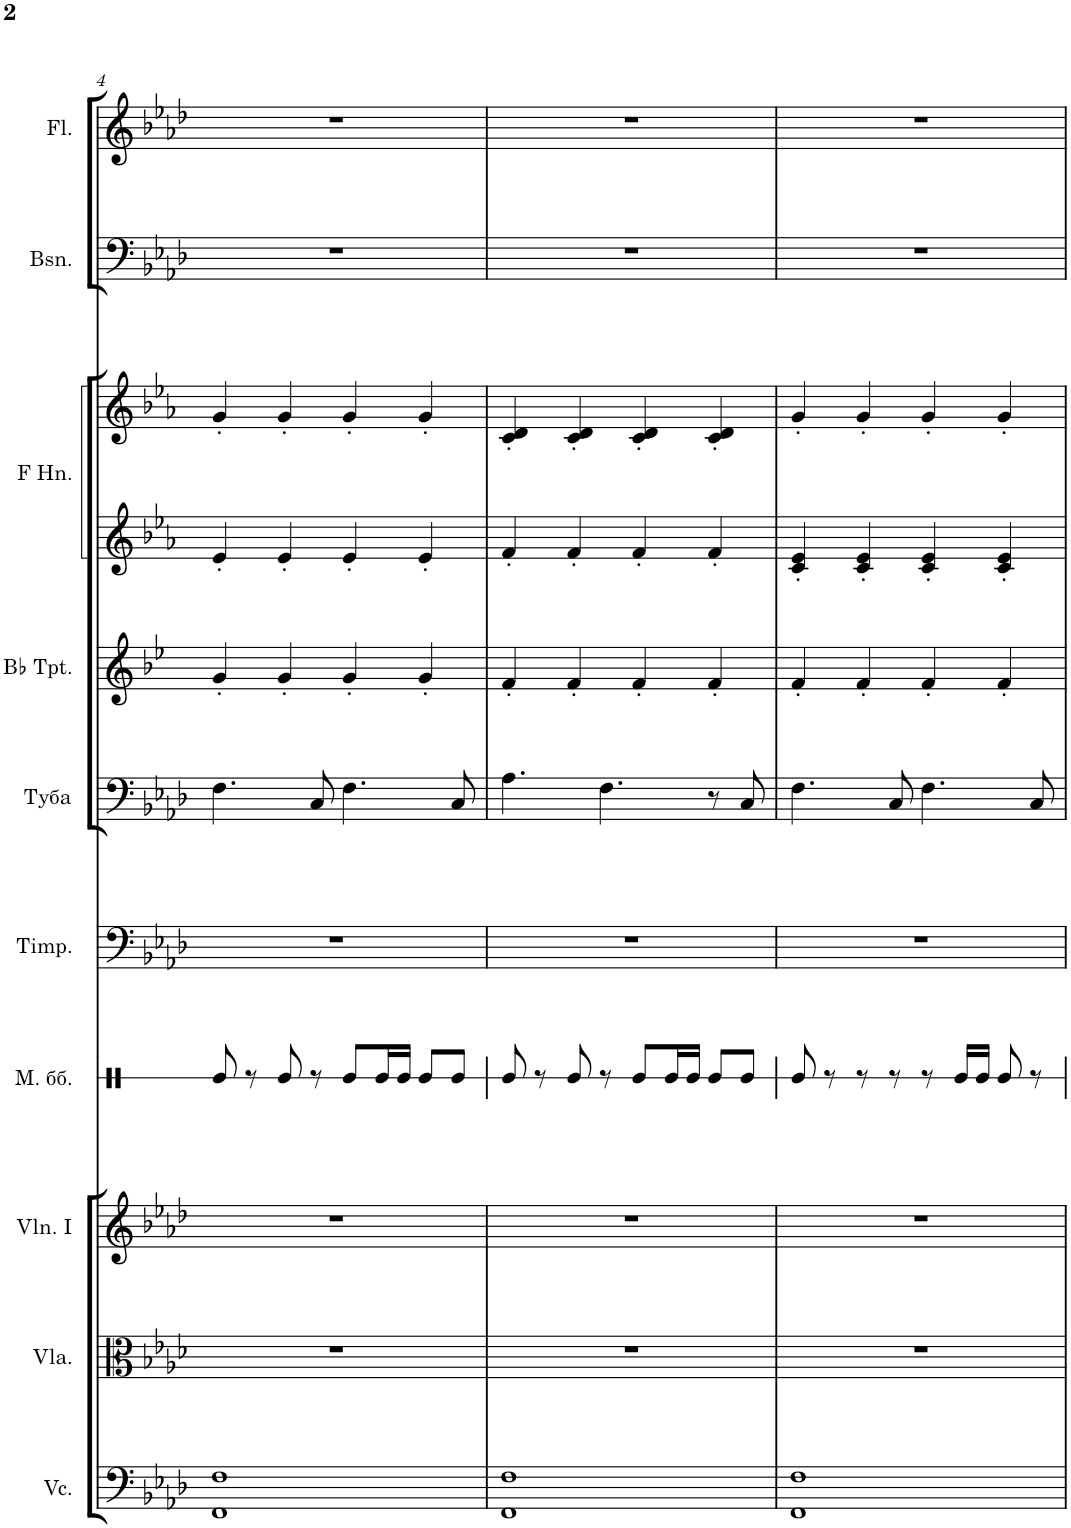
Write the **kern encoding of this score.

**kern	**kern	**kern	**kern	**kern	**kern	**kern	**kern	**kern	**kern	**kern
*part10	*part9	*part8	*part7	*part6	*part5	*part4	*part3	*part3	*part2	*part1
*staff11	*staff10	*staff9	*staff8	*staff7	*staff6	*staff5	*staff4	*staff3	*staff2	*staff1
*I"Violoncellos	*I"Violas	*I"Violins I	*I"Малый барабан	*I"Timpani	*I"Туба	*I"Trumpets in Bb	*I"Horns in F	*	*I"Bassoons	*I"Flutes
*I'Vc.	*I'Vla.	*I'Vln. I	*	*I'Timp.	*	*	*	*	*I'Bsn.	*I'Fl.
!!LO:PB:g=z
*clefF4	*clefC3	*clefG2	*clefX	*clefF4	*clefF4	*clefG2	*clefG2	*clefG2	*clefF4	*clefG2
*	*	*	*	*	*	*Trd1c2	*Trd4c7	*Trd4c7	*	*
*k[b-e-a-d-]	*k[b-e-a-d-]	*k[b-e-a-d-]	*k[]	*k[b-e-a-d-]	*k[b-e-a-d-]	*k[b-e-]	*k[b-e-a-]	*k[b-e-a-]	*k[b-e-a-d-]	*k[b-e-a-d-]
*M4/4	*M4/4	*M4/4	*M4/4	*M4/4	*M4/4	*M4/4	*M4/4	*M4/4	*M4/4	*M4/4
=4	=4	=4	=4	=4	=4	=4	=4	=4	=4	=4
1FF 1F	1r	1r	8Re/	1r	4.F\	4g'/	4e-'/	4g'/	1r	1r
.	.	.	8r	.	.	.	.	.	.	.
.	.	.	8Re/	.	.	4g'/	4e-'/	4g'/	.	.
.	.	.	8r	.	8C/	.	.	.	.	.
.	.	.	8Re/L	.	4.F\	4g'/	4e-'/	4g'/	.	.
.	.	.	16Re/L	.	.	.	.	.	.	.
.	.	.	16Re/JJ	.	.	.	.	.	.	.
.	.	.	8Re/L	.	.	4g'/	4e-'/	4g'/	.	.
.	.	.	8Re/J	.	8C/	.	.	.	.	.
=5	=5	=5	=5	=5	=5	=5	=5	=5	=5	=5
1FF 1F	1r	1r	8Re/	1r	4.A-\	4f'/	4f'/	4c/' 4d/'	1r	1r
.	.	.	8r	.	.	.	.	.	.	.
.	.	.	8Re/	.	.	4f'/	4f'/	4c/' 4d/'	.	.
.	.	.	8r	.	4.F\	.	.	.	.	.
.	.	.	8Re/L	.	.	4f'/	4f'/	4c/' 4d/'	.	.
.	.	.	16Re/L	.	.	.	.	.	.	.
.	.	.	16Re/JJ	.	.	.	.	.	.	.
.	.	.	8Re/L	.	8r	4f'/	4f'/	4c/' 4d/'	.	.
.	.	.	8Re/J	.	8C/	.	.	.	.	.
=6	=6	=6	=6	=6	=6	=6	=6	=6	=6	=6
1FF 1F	1r	1r	8Re/	1r	4.F\	4f'/	4c/' 4e-/'	4g'/	1r	1r
.	.	.	8r	.	.	.	.	.	.	.
.	.	.	8r	.	.	4f'/	4c/' 4e-/'	4g'/	.	.
.	.	.	8r	.	8C/	.	.	.	.	.
.	.	.	8r	.	4.F\	4f'/	4c/' 4e-/'	4g'/	.	.
.	.	.	16Re/LL	.	.	.	.	.	.	.
.	.	.	16Re/JJ	.	.	.	.	.	.	.
.	.	.	8Re/	.	.	4f'/	4c/' 4e-/'	4g'/	.	.
.	.	.	8r	.	8C/	.	.	.	.	.
=	=	=	=	=	=	=	=	=	=	=
*-	*-	*-	*-	*-	*-	*-	*-	*-	*-	*-
